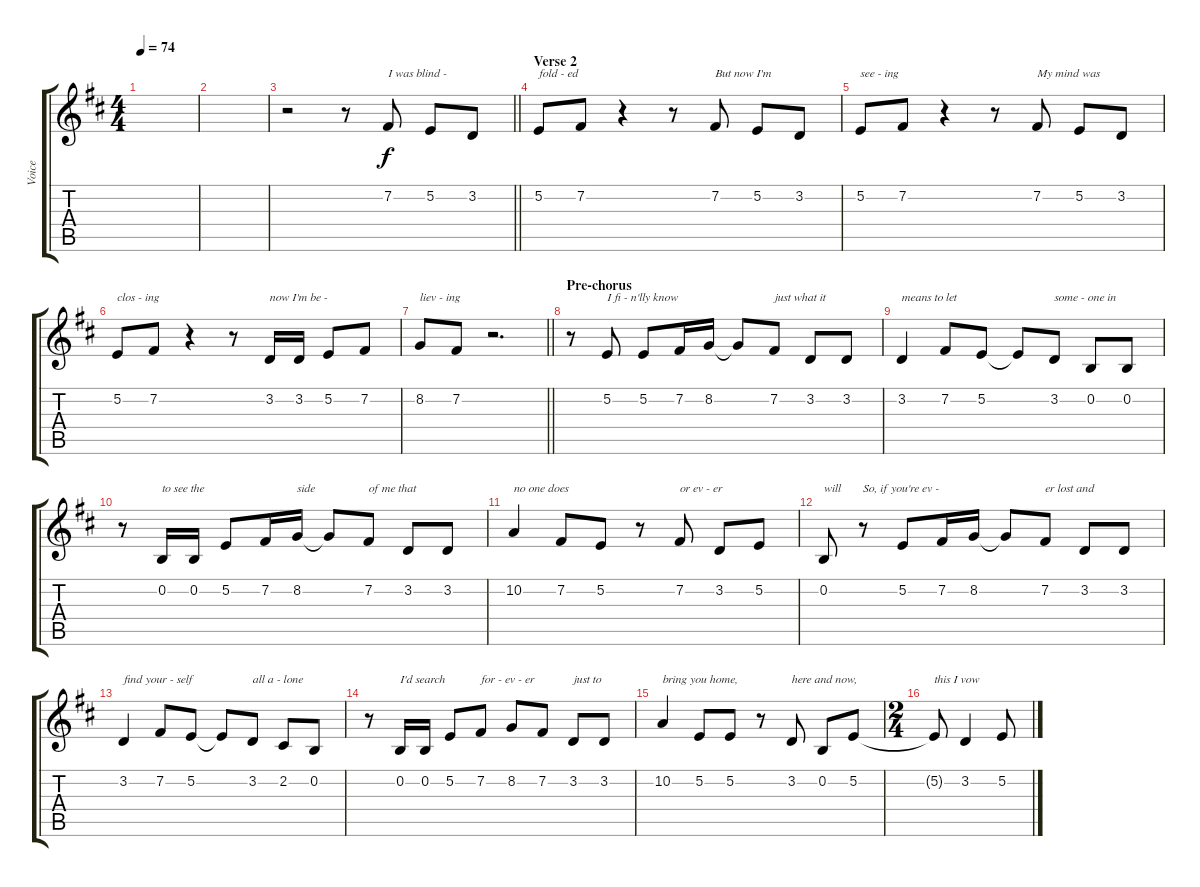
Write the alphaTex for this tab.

\track ("Voice" "Voice") {instrument oboe}
\staff {score tabs}
\tuning (E4 B3 G3 D3 A2 E2) {hide}
\ts (4 4)
\tempo 74
\clef g2
\ks d
|
|
\barLineRight lightlight
r.2 r.8 7.2.8{txt "I was blind - "} 5.2.8 3.2.8 |
\section ("" "Verse 2")
5.2.8{txt "fold - ed"} 7.2.8 r.4 r.8 7.2.8{txt "But now I'm"} 5.2.8 3.2.8 |
5.2.8{txt "see - ing"} 7.2.8 r.4 r.8 7.2.8{txt "My mind was"} 5.2.8 3.2.8 |
5.2.8{txt "clos - ing"} 7.2.8 r.4 r.8 3.2.16{txt "now I'm be - "} 3.2.16 5.2.8 7.2.8 |
\barLineRight lightlight
8.2.8{txt "liev - ing"} 7.2.8 r.2{d} |
\section ("" "Pre-chorus")
r.8 5.2.8{txt "I fi - n'lly know"} 5.2.8 7.2.16 8.2.16 8.2{t}.8 7.2.8{txt "just what it"} 3.2.8 3.2.8 |
3.2.4{txt "means to let"} 7.2.8 5.2.8 5.2{t}.8 3.2.8{txt "some - one in"} 0.2.8 0.2.8 |
r.8 0.2.16{txt "to see the "} 0.2.16 5.2.8 7.2.16 8.2.16{txt "side"} 8.2{t}.8 7.2.8{txt "of me that"} 3.2.8 3.2.8 |
10.2.4{txt "no one does"} 7.2.8 5.2.8 r.8 7.2.8{txt "or ev - er"} 3.2.8 5.2.8 |
0.2.8{txt "will"} r.8{txt "So, if you're ev -"} 5.2.8 7.2.16 8.2.16 8.2{t}.8 7.2.8{txt "er lost and"} 3.2.8 3.2.8 |
3.2.4{txt "find your - self"} 7.2.8 5.2.8 5.2{t}.8 3.2.8{txt "all a - lone"} 2.2.8 0.2.8 |
r.8 0.2.16{txt "I'd search "} 0.2.16 5.2.8 7.2.8{txt "for - ev - er"} 8.2.8 7.2.8 3.2.8{txt "just to"} 3.2.8 |
10.2.4{txt "bring you home,"} 5.2.8 5.2.8 r.8 3.2.8{txt "here and now,"} 0.2.8 5.2.8 |
\ts (2 4)
5.2{t}.8{txt "this I vow"} 3.2.4 5.2.8
